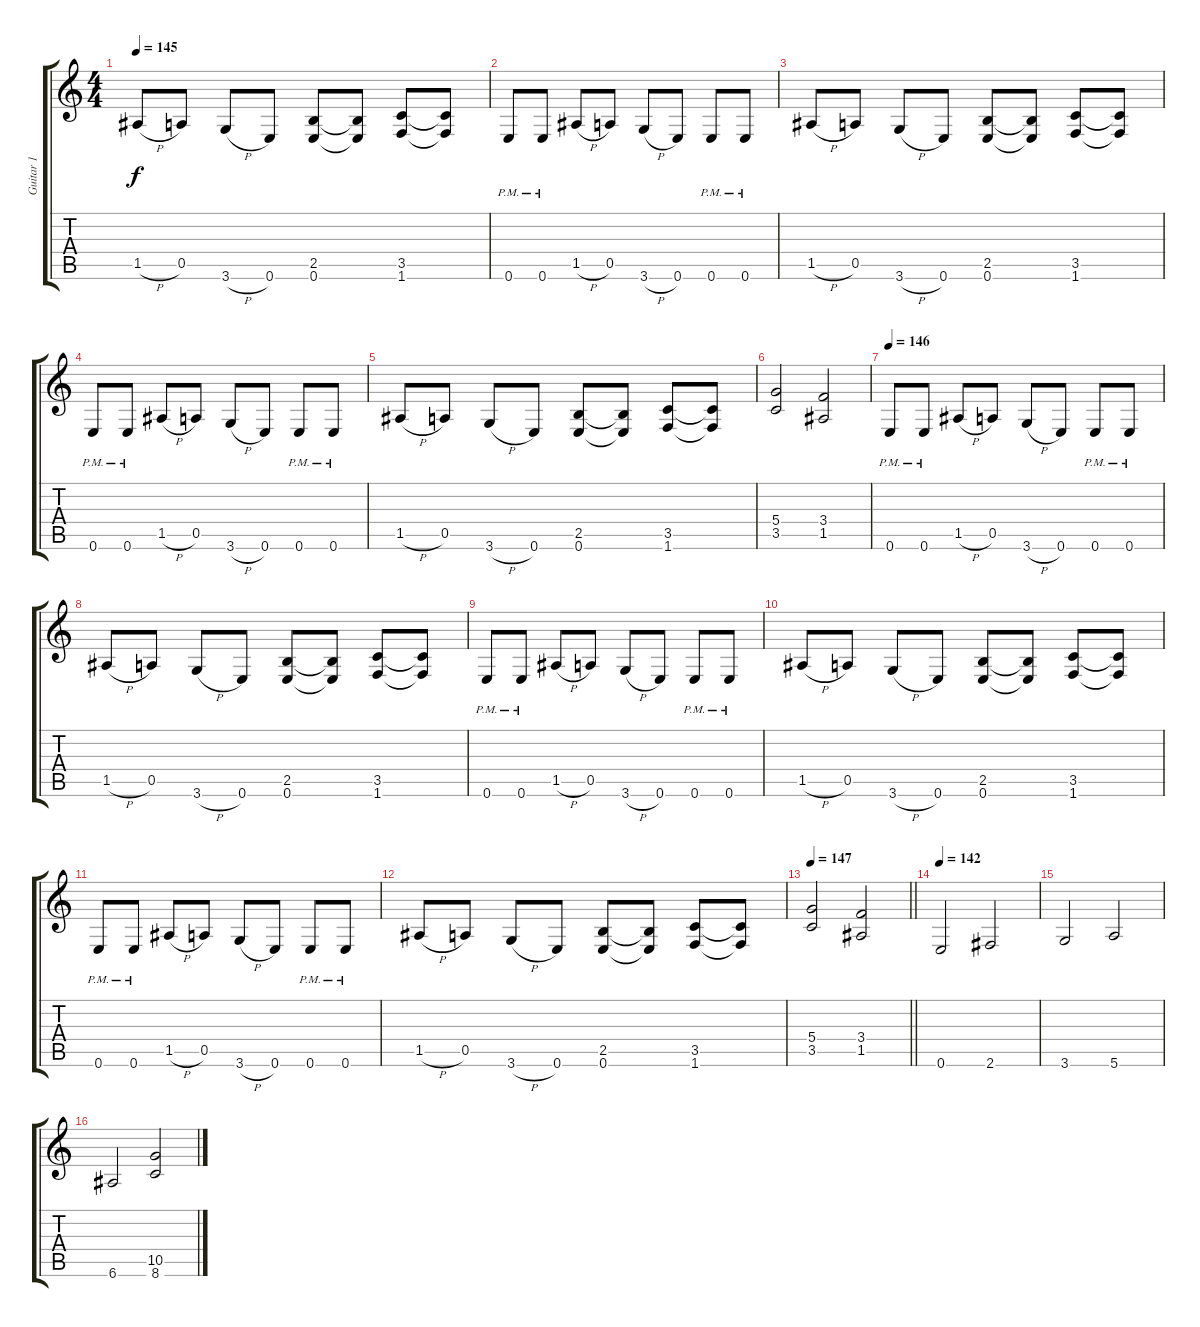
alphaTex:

\track ("Guitar 1" "Guitar 1") {instrument acousticguitarsteel}
\staff {score tabs}
\tuning (E4 B3 G3 D3 A2 E2) {hide}
\ts (4 4)
\tempo 145
\clef g2
\ks c
1.5{h}.8{dy f} 0.5.8 3.6{h}.8 0.6.8 (2.5 0.6).8 (2.5{t} 0.6{t}).8 (3.5 1.6).8 (3.5{t} 1.6{t}).8 |
0.6{pm}.8 0.6{pm}.8 1.5{h}.8 0.5.8 3.6{h}.8 0.6.8 0.6{pm}.8 0.6{pm}.8 |
1.5{h}.8 0.5.8 3.6{h}.8 0.6.8 (2.5 0.6).8 (2.5{t} 0.6{t}).8 (3.5 1.6).8 (3.5{t} 1.6{t}).8 |
0.6{pm}.8 0.6{pm}.8 1.5{h}.8 0.5.8 3.6{h}.8 0.6.8 0.6{pm}.8 0.6{pm}.8 |
1.5{h}.8 0.5.8 3.6{h}.8 0.6.8 (2.5 0.6).8 (2.5{t} 0.6{t}).8 (3.5 1.6).8 (3.5{t} 1.6{t}).8 |
(5.4 3.5).2 (3.4 1.5).2 |
\tempo 146
0.6{pm}.8 0.6{pm}.8 1.5{h}.8 0.5.8 3.6{h}.8 0.6.8 0.6{pm}.8 0.6{pm}.8 |
1.5{h}.8 0.5.8 3.6{h}.8 0.6.8 (2.5 0.6).8 (2.5{t} 0.6{t}).8 (3.5 1.6).8 (3.5{t} 1.6{t}).8 |
0.6{pm}.8 0.6{pm}.8 1.5{h}.8 0.5.8 3.6{h}.8 0.6.8 0.6{pm}.8 0.6{pm}.8 |
1.5{h}.8 0.5.8 3.6{h}.8 0.6.8 (2.5 0.6).8 (2.5{t} 0.6{t}).8 (3.5 1.6).8 (3.5{t} 1.6{t}).8 |
0.6{pm}.8 0.6{pm}.8 1.5{h}.8 0.5.8 3.6{h}.8 0.6.8 0.6{pm}.8 0.6{pm}.8 |
1.5{h}.8 0.5.8 3.6{h}.8 0.6.8 (2.5 0.6).8 (2.5{t} 0.6{t}).8 (3.5 1.6).8 (3.5{t} 1.6{t}).8 |
\tempo 147
\barLineRight lightlight
(5.4 3.5).2 (3.4 1.5).2 |
\tempo 150
\tempo 142
0.6.2 2.6.2 |
3.6.2 5.6.2 |
6.6.2 (10.5 8.6).2
